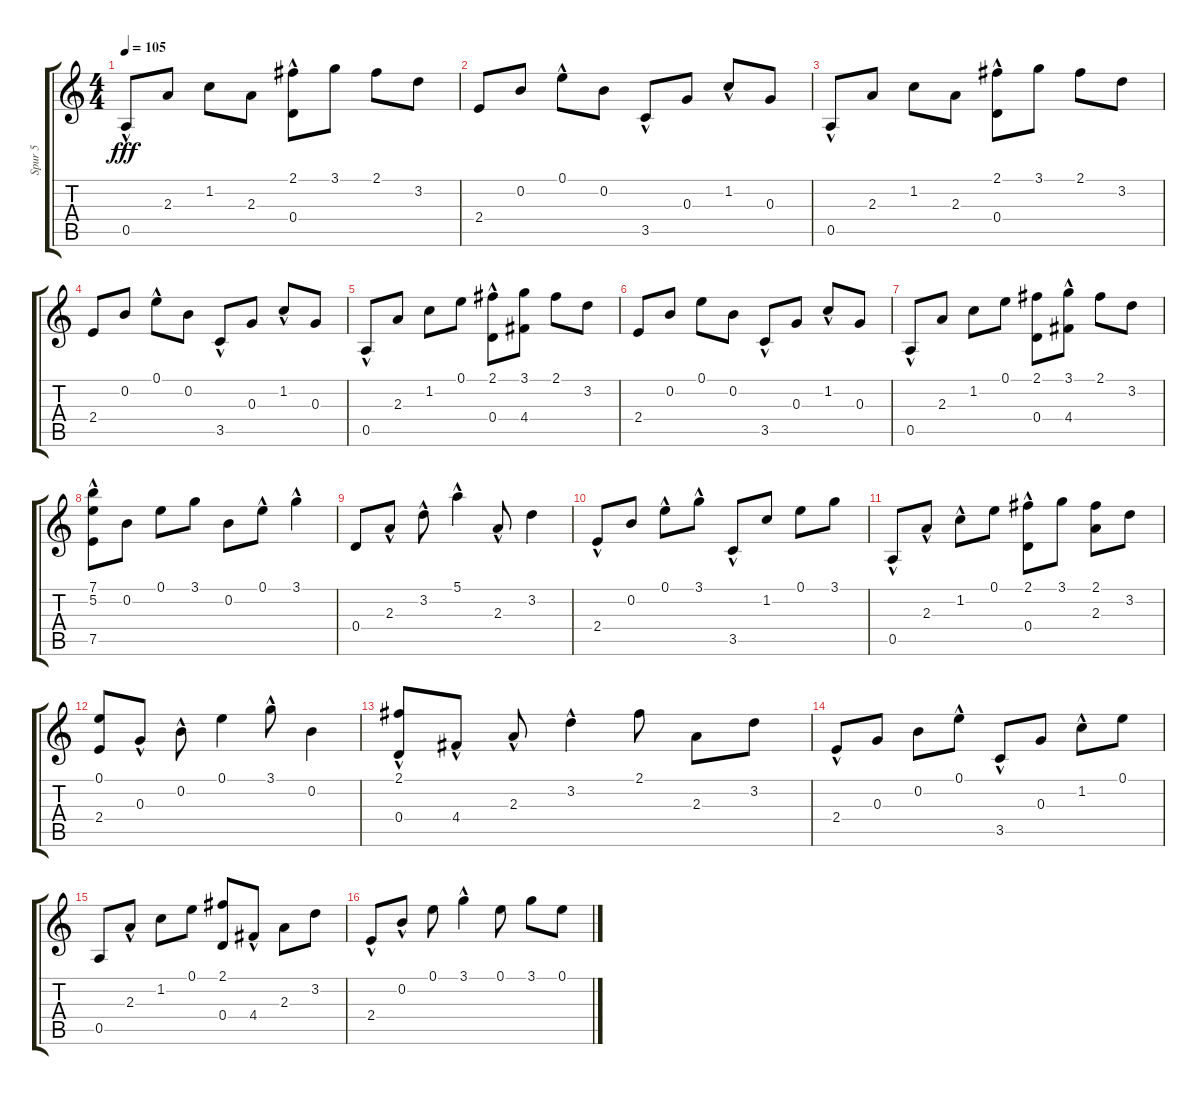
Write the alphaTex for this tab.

\track ("Spur 5" "Spur 5") {instrument acousticguitarnylon}
\staff {score tabs}
\tuning (E4 B3 G3 D3 A2 E2) {hide}
\ts (4 4)
\tempo 105
\clef g2
\ks c
0.5{hac}.8{dy fff} 2.3.8 1.2.8 2.3.8 (2.1 0.4{hac}).8 3.1.8 2.1.8 3.2.8 |
2.4.8 0.2.8 0.1{hac}.8 0.2.8 3.5{hac}.8 0.3.8 1.2{hac}.8 0.3.8 |
0.5{hac}.8 2.3.8 1.2.8 2.3.8 (2.1 0.4{hac}).8 3.1.8 2.1.8 3.2.8 |
2.4.8 0.2.8 0.1{hac}.8 0.2.8 3.5{hac}.8 0.3.8 1.2{hac}.8 0.3.8 |
0.5{hac}.8 2.3.8 1.2.8 0.1.8 (2.1 0.4{hac}).8 (3.1 4.4).8 2.1.8 3.2.8 |
2.4.8 0.2.8 0.1.8 0.2.8 3.5{hac}.8 0.3.8 1.2{hac}.8 0.3.8 |
0.5{hac}.8 2.3.8 1.2.8 0.1.8 (2.1 0.4).8 (3.1 4.4{hac}).8 2.1.8 3.2.8 |
(7.1 5.2 7.5{hac}).8 0.2.8 0.1.8 3.1.8 0.2.8 0.1{hac}.8 3.1{hac}.4 |
0.4.8 2.3{hac}.8 3.2{hac}.8 5.1{hac}.4 2.3{hac}.8 3.2.4 |
2.4{hac}.8 0.2.8 0.1{hac}.8 3.1{hac}.8 3.5{hac}.8 1.2.8 0.1.8 3.1.8 |
0.5{hac}.8 2.3{hac}.8 1.2{hac}.8 0.1.8 (2.1 0.4{hac}).8 3.1.8 (2.1 2.3).8 3.2.8 |
(0.1 2.4).8 0.3{hac}.8 0.2{hac}.8 0.1.4 3.1{hac}.8 0.2.4 |
(2.1{hac} 0.4{hac}).8 4.4{hac}.8 2.3{hac}.8 3.2{hac}.4 2.1.8 2.3.8 3.2.8 |
2.4{hac}.8 0.3.8 0.2.8 0.1{hac}.8 3.5{hac}.8 0.3.8 1.2{hac}.8 0.1.8 |
0.5.8 2.3{hac}.8 1.2.8 0.1.8 (2.1 0.4).8 4.4{hac}.8 2.3.8 3.2.8 |
2.4{hac}.8 0.2{hac}.8 0.1.8 3.1{hac}.4 0.1.8 3.1.8 0.1.8
